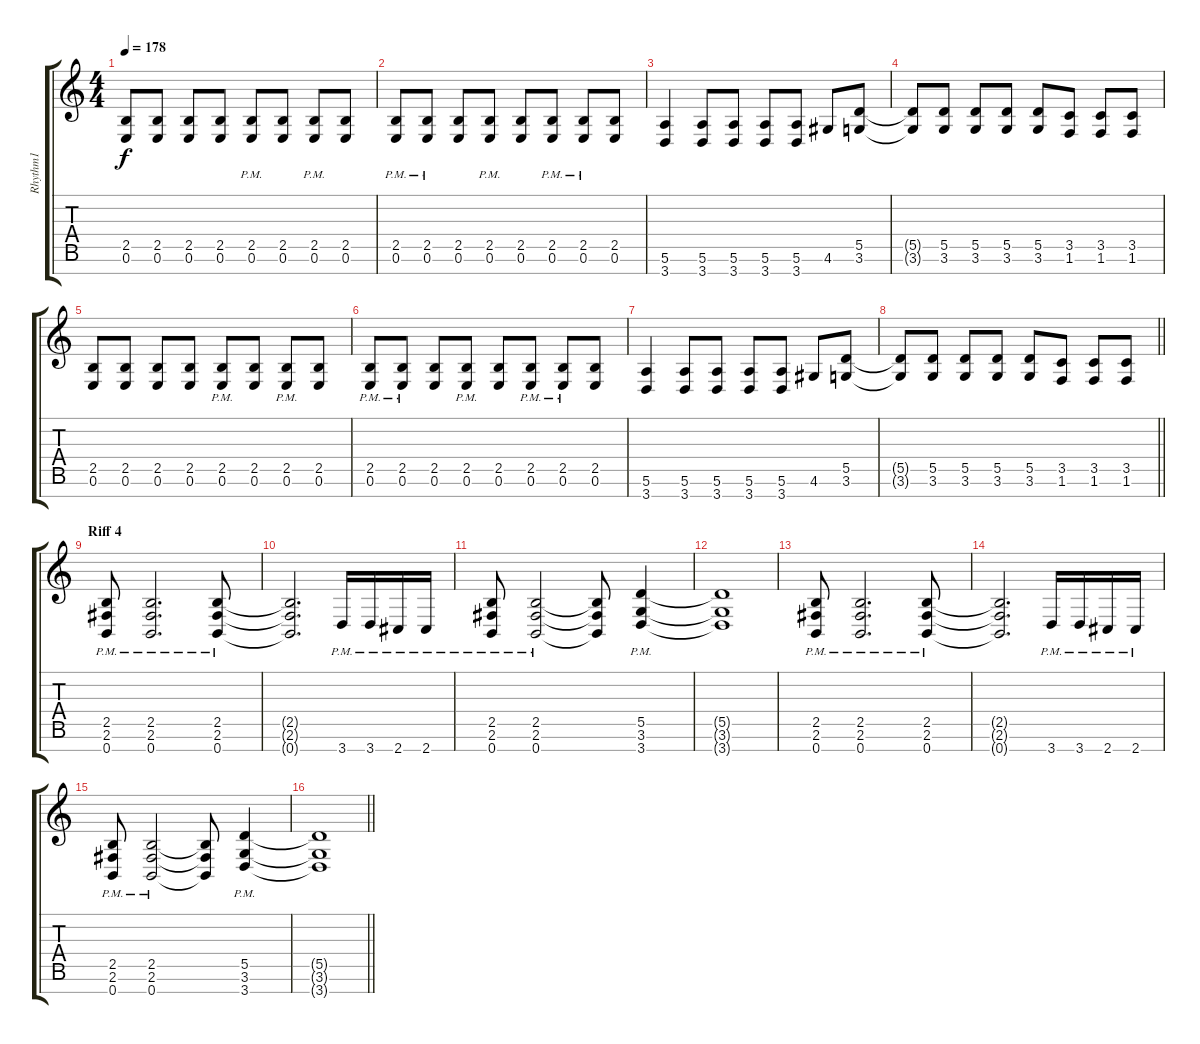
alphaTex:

\track ("Rhythm1" "Rhythm1") {instrument distortionguitar}
\staff {score tabs}
\tuning (E4 B3 G3 D3 A2 E2 B1) {hide}
\ts (4 4)
\tempo 178
\clef g2
\ks c
(2.5 0.6).8{dy f} (2.5 0.6).8 (2.5 0.6).8 (2.5 0.6).8 (2.5{pm} 0.6{pm}).8 (2.5 0.6).8 (2.5{pm} 0.6{pm}).8 (2.5 0.6).8 |
(2.5{pm} 0.6{pm}).8 (2.5{pm} 0.6{pm}).8 (2.5 0.6).8 (2.5{pm} 0.6{pm}).8 (2.5 0.6).8 (2.5{pm} 0.6{pm}).8 (2.5{pm} 0.6{pm}).8 (2.5 0.6).8 |
(5.6 3.7).4 (5.6 3.7).8 (5.6 3.7).8 (5.6 3.7).8 (5.6 3.7).8 4.6.8 (5.5 3.6).8 |
(5.5{t} 3.6{t}).8 (5.5 3.6).8 (5.5 3.6).8 (5.5 3.6).8 (5.5 3.6).8 (3.5 1.6).8 (3.5 1.6).8 (3.5 1.6).8 |
(2.5 0.6).8 (2.5 0.6).8 (2.5 0.6).8 (2.5 0.6).8 (2.5{pm} 0.6{pm}).8 (2.5 0.6).8 (2.5{pm} 0.6{pm}).8 (2.5 0.6).8 |
(2.5{pm} 0.6{pm}).8 (2.5{pm} 0.6{pm}).8 (2.5 0.6).8 (2.5{pm} 0.6{pm}).8 (2.5 0.6).8 (2.5{pm} 0.6{pm}).8 (2.5{pm} 0.6{pm}).8 (2.5 0.6).8 |
(5.6 3.7).4 (5.6 3.7).8 (5.6 3.7).8 (5.6 3.7).8 (5.6 3.7).8 4.6.8 (5.5 3.6).8 |
\barLineRight lightlight
(5.5{t} 3.6{t}).8 (5.5 3.6).8 (5.5 3.6).8 (5.5 3.6).8 (5.5 3.6).8 (3.5 1.6).8 (3.5 1.6).8 (3.5 1.6).8 |
\section ("" "Riff 4")
(2.5{pm} 2.6{pm} 0.7{pm}).8 (2.5{pm} 2.6{pm} 0.7{pm}).2{d} (2.5{pm} 2.6{pm} 0.7{pm}).8 |
(2.5{t} 2.6{t} 0.7{t}).2{d} 3.7{pm}.16 3.7{pm}.16 2.7{pm}.16 2.7{pm}.16 |
(2.5{pm} 2.6{pm} 0.7{pm}).8 (2.5{pm} 2.6{pm} 0.7{pm}).2 (2.5{t} 2.6{t} 0.7{t}).8 (5.5{pm} 3.6{pm} 3.7{pm}).4 |
(5.5{t} 3.6{t} 3.7{t}).1 |
(2.5{pm} 2.6{pm} 0.7{pm}).8 (2.5{pm} 2.6{pm} 0.7{pm}).2{d} (2.5{pm} 2.6{pm} 0.7{pm}).8 |
(2.5{t} 2.6{t} 0.7{t}).2{d} 3.7{pm}.16 3.7{pm}.16 2.7{pm}.16 2.7{pm}.16 |
(2.5{pm} 2.6{pm} 0.7{pm}).8 (2.5{pm} 2.6{pm} 0.7{pm}).2 (2.5{t} 2.6{t} 0.7{t}).8 (5.5{pm} 3.6{pm} 3.7{pm}).4 |
\barLineRight lightlight
(5.5{t} 3.6{t} 3.7{t}).1
